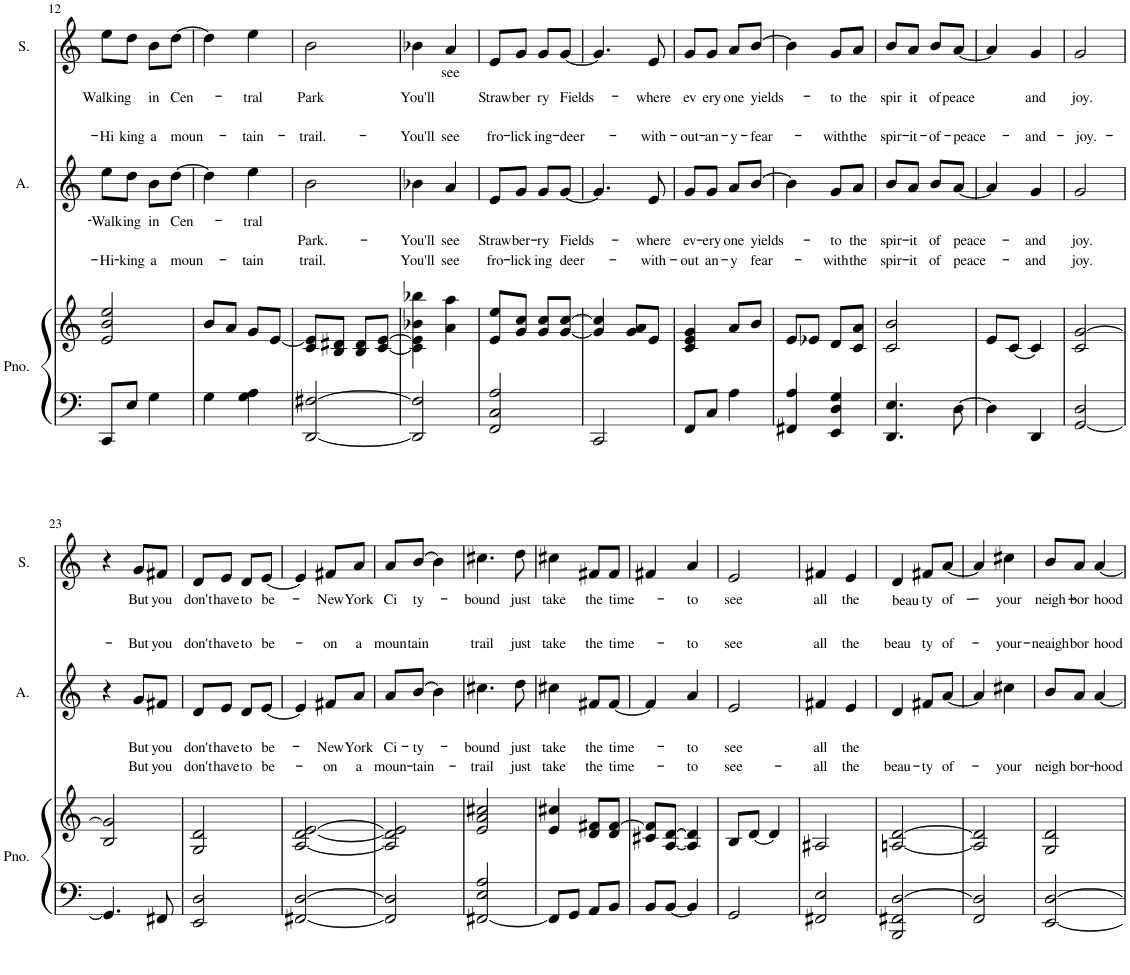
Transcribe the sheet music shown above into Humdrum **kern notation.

**kern	**kern	**kern	**text	**text	**text	**kern	**text	**text	**text
*part3	*part3	*part2	*part2	*part2	*part2	*part1	*part1	*part1	*part1
*staff4	*staff3	*staff2	*staff2	*staff2	*staff2	*staff1	*staff1	*staff1	*staff1
*I"Piano	*	*I"Alto	*	*	*	*I"Soprano	*	*	*
*I'Pno.	*	*I'A.	*	*	*	*I'S.	*	*	*
!!LO:PB:g=z
*clefF4	*clefG2	*clefG2	*	*	*	*clefG2	*	*	*
*k[]	*k[]	*k[]	*	*	*	*k[]	*	*	*
*M2/4	*M2/4	*M2/4	*	*	*	*M2/4	*	*	*
=12	=12	=12	=12	=12	=12	=12	=12	=12	=12
!	!	!	!LO:LY:b	!	!LO:LY:b	!	!LO:LY:b	!	!LO:LY:b
8CC/L	2e/ 2b/ 2ee/	8ee\L	Walk	.	-Hi-	8ee\L	Walking	.	-Hi
!	!	!	!LO:LY:b	!	!LO:LY:b	!	!	!	!LO:LY:b
8E/J	.	8dd\J	ing	.	-king	8dd\J	.	.	king
!	!	!	!LO:LY:b	!	!LO:LY:b	!	!LO:LY:b	!	!LO:LY:b
4G\	.	8b\L	in	.	a	8b\L	in	.	a
!	!	!	!LO:LY:b	!	!LO:LY:b	!	!LO:LY:b	!	!LO:LY:b
.	.	[8dd\J	Cen-	.	moun-	[8dd\J	Cen-	.	moun-
=13	=13	=13	=13	=13	=13	=13	=13	=13	=13
4G\	8b/L	4dd\]	.	.	.	4dd\]	.	.	.
.	8a/J	.	.	.	.	.	.	.	.
!	!	!	!LO:LY:b	!	!LO:LY:b	!	!LO:LY:b	!	!LO:LY:b
4G\ 4A\	8g/L	4ee\	-tral	.	-tain	4ee\	-tral	.	-tain-
.	[8e/J	.	.	.	.	.	.	.	.
=14	=14	=14	=14	=14	=14	=14	=14	=14	=14
!	!	!	!	!LO:LY:b	!LO:LY:b	!	!LO:LY:b	!	!LO:LY:b
[2DD/ [2F#X/	8c/ 8e/]L	2b\	.	Park.-	trail.	2b\	Park	.	-trail.-
.	8B/ 8d#X/J	.	.	.	.	.	.	.	.
.	8B/ 8d#/L	.	.	.	.	.	.	.	.
.	[8c/ [8e/J	.	.	.	.	.	.	.	.
=15	=15	=15	=15	=15	=15	=15	=15	=15	=15
!	!	!	!	!LO:LY:b	!LO:LY:b	!	!LO:LY:b	!	!LO:LY:b
2DD/] 2F#/]	4c\] 4e\] 4b-X\ 4bb-X\	4b-X\	.	-You'll	You'll	4b-X\	You'll	.	-You'll
!	!	!	!	!LO:LY:b	!LO:LY:b	!	!LO:LY:b	!	!LO:LY:b
.	4a\ 4aa\	4a/	.	see	see	4a/	see	.	see
=16	=16	=16	=16	=16	=16	=16	=16	=16	=16
!	!	!	!	!LO:LY:b	!LO:LY:b	!	!LO:LY:b	!	!LO:LY:b
2FF/ 2C/ 2A/	8e/ 8ee/L	8e/L	.	Straw-	fro-	8e/L	Straw	.	fro-
!	!	!	!	!LO:LY:b	!LO:LY:b	!	!LO:LY:b	!	!LO:LY:b
.	8g/ 8cc/J	8g/J	.	-ber-	-lick-	8g/J	ber	.	-lick-
!	!	!	!	!LO:LY:b	!LO:LY:b	!	!LO:LY:b	!	!LO:LY:b
.	8g/ 8cc/L	8g/L	.	-ry	-ing	8g/L	ry	.	-ing-
!	!	!	!	!LO:LY:b	!LO:LY:b	!	!LO:LY:b	!	!LO:LY:b
.	[8g/ [8cc/J	[8g/J	.	Fields-	deer-	[8g/J	Fields-	.	-deer-
=17	=17	=17	=17	=17	=17	=17	=17	=17	=17
2CC/	4g/] 4cc/]	4.g/]	.	.	.	4.g/]	.	.	.
.	8g/ 8a/L	.	.	.	.	.	.	.	.
!	!	!	!	!LO:LY:b	!LO:LY:b	!	!LO:LY:b	!	!LO:LY:b
.	8e/J	8e/	.	-where	-with-	8e/	-where	.	-with-
=18	=18	=18	=18	=18	=18	=18	=18	=18	=18
!	!	!	!	!LO:LY:b	!LO:LY:b	!	!LO:LY:b	!	!LO:LY:b
8FF/L	4c/ 4e/ 4g/	8g/L	.	ev-	-out	8g/L	ev	.	-out-
!	!	!	!	!LO:LY:b	!LO:LY:b	!	!LO:LY:b	!	!LO:LY:b
8C/J	.	8g/J	.	-ery	an-	8g/J	ery	.	-an-
!	!	!	!	!LO:LY:b	!LO:LY:b	!	!LO:LY:b	!	!LO:LY:b
4A\	8a/L	8a/L	.	one	-y	8a/L	one	.	-y-
!	!	!	!	!LO:LY:b	!LO:LY:b	!	!LO:LY:b	!	!LO:LY:b
.	8b/J	[8b/J	.	yields-	fear-	[8b/J	yields-	.	-fear-
=19	=19	=19	=19	=19	=19	=19	=19	=19	=19
4FF#X/ 4A/	8e/L	4b\]	.	.	.	4b\]	.	.	.
.	8e-X/J	.	.	.	.	.	.	.	.
!	!	!	!	!LO:LY:b	!LO:LY:b	!	!LO:LY:b	!	!LO:LY:b
4EE/ 4D/ 4G/	8d/L	8g/L	.	-to	-with	8g/L	-to	.	with
!	!	!	!	!LO:LY:b	!LO:LY:b	!	!LO:LY:b	!	!LO:LY:b
.	8c/ 8a/J	8a/J	.	the	the	8a/J	the	.	the
=20	=20	=20	=20	=20	=20	=20	=20	=20	=20
!	!	!	!	!LO:LY:b	!LO:LY:b	!	!LO:LY:b	!	!LO:LY:b
4.DD/ 4.E/	2c/ 2b/	8b/L	.	spir-	spir-	8b/L	spir	.	spir-
!	!	!	!	!LO:LY:b	!LO:LY:b	!	!LO:LY:b	!	!LO:LY:b
.	.	8a/J	.	-it	-it	8a/J	it	.	-it-
!	!	!	!	!LO:LY:b	!LO:LY:b	!	!LO:LY:b	!	!LO:LY:b
.	.	8b/L	.	of	of	8b/L	of	.	-of-
!	!	!	!	!LO:LY:b	!LO:LY:b	!	!LO:LY:b	!	!LO:LY:b
[8D\	.	[8a/J	.	peace-	peace-	[8a/J	peace	.	-peace-
=21	=21	=21	=21	=21	=21	=21	=21	=21	=21
4D\]	8e/L	4a/]	.	.	.	4a/]	.	.	.
.	[8c/J	.	.	.	.	.	.	.	.
!	!	!	!	!LO:LY:b	!LO:LY:b	!	!LO:LY:b	!	!LO:LY:b
4DD/	4c/]	4g/	.	-and	-and	4g/	and	.	-and-
=22	=22	=22	=22	=22	=22	=22	=22	=22	=22
!	!	!	!	!LO:LY:b	!LO:LY:b	!	!LO:LY:b	!	!LO:LY:b
[2GG/ 2D/	2c/ [2g/	2g/	.	joy.	joy.	2g/	joy.	.	-joy.-
!!LO:LB:g=z
=23	=23	=23	=23	=23	=23	=23	=23	=23	=23
4.GG/]	2B/ 2g/]	4r	.	.	.	4r	.	.	.
!	!	!	!	!LO:LY:b	!LO:LY:b	!	!LO:LY:b	!	!LO:LY:b
.	.	8g/L	.	But	But	8g/L	But	.	-But
!	!	!	!	!LO:LY:b	!LO:LY:b	!	!LO:LY:b	!	!LO:LY:b
8FF#X/	.	8f#X/J	.	you	you	8f#X/J	you	.	you
=24	=24	=24	=24	=24	=24	=24	=24	=24	=24
!	!	!	!	!LO:LY:b	!LO:LY:b	!	!LO:LY:b	!	!LO:LY:b
2EE/ 2D/	2G/ 2d/	8d/L	.	don't	don't	8d/L	don't	.	don't
!	!	!	!	!LO:LY:b	!LO:LY:b	!	!LO:LY:b	!	!LO:LY:b
.	.	8e/J	.	have	have	8e/J	have	.	have
!	!	!	!	!LO:LY:b	!LO:LY:b	!	!LO:LY:b	!	!LO:LY:b
.	.	8d/L	.	to	to	8d/L	to	.	to
!	!	!	!	!LO:LY:b	!LO:LY:b	!	!LO:LY:b	!	!LO:LY:b
.	.	[8e/J	.	be-	be-	[8e/J	be-	.	be-
=25	=25	=25	=25	=25	=25	=25	=25	=25	=25
[2FF#X/ [2D/	[2A/ [2d/ [2e/	4e/]	.	.	.	4e/]	.	.	.
!	!	!	!	!LO:LY:b	!LO:LY:b	!	!LO:LY:b	!	!LO:LY:b
.	.	8f#X/L	.	-New	-on	8f#X/L	-New	.	-on
!	!	!	!	!LO:LY:b	!LO:LY:b	!	!LO:LY:b	!	!LO:LY:b
.	.	8a/J	.	York	a	8a/J	York	.	a
=26	=26	=26	=26	=26	=26	=26	=26	=26	=26
!	!	!	!	!LO:LY:b	!LO:LY:b	!	!LO:LY:b	!	!LO:LY:b
2FF#/] 2D/]	2A/] 2d/] 2e/]	8a/L	.	Ci-	moun-	8a/L	Ci	.	moun-
!	!	!	!	!LO:LY:b	!LO:LY:b	!	!LO:LY:b	!	!LO:LY:b
.	.	[8b/J	.	-ty-	-tain-	[8b/J	ty-	.	-tain
.	.	4b\]	.	.	.	4b\]	.	.	.
=27	=27	=27	=27	=27	=27	=27	=27	=27	=27
!	!	!	!	!LO:LY:b	!LO:LY:b	!	!LO:LY:b	!	!LO:LY:b
[2FF#X/ 2E/ 2A/	2e/ 2a/ 2cc#X/	4.cc#X\	.	-bound	-trail	4.cc#X\	-bound	.	trail
!	!	!	!	!LO:LY:b	!LO:LY:b	!	!LO:LY:b	!	!LO:LY:b
.	.	8dd\	.	just	just	8dd\	just	.	just
=28	=28	=28	=28	=28	=28	=28	=28	=28	=28
!	!	!	!	!LO:LY:b	!LO:LY:b	!	!LO:LY:b	!	!LO:LY:b
8FF#/L]	4e/ 4cc#X/	4cc#X\	.	take	take	4cc#X\	take	.	take
8GG/J	.	.	.	.	.	.	.	.	.
!	!	!	!	!LO:LY:b	!LO:LY:b	!	!LO:LY:b	!	!LO:LY:b
8AA/L	8d/ 8f#X/L	8f#X/L	.	the	the	8f#X/L	the	.	the
!	!	!	!	!LO:LY:b	!LO:LY:b	!	!LO:LY:b	!	!LO:LY:b
8BB/J	8d/ [8f#/J	[8f#/J	.	time-	time-	8f#/J	time-	.	time-
=29	=29	=29	=29	=29	=29	=29	=29	=29	=29
8BB/L	8c#X/ 8f#/]L	4f#/]	.	.	.	4f#X/	.	.	.
[8BB/J	[8A/ [8d/J	.	.	.	.	.	.	.	.
!	!	!	!	!LO:LY:b	!LO:LY:b	!	!LO:LY:b	!	!LO:LY:b
4BB/]	4A/] 4d/]	4a/	.	-to	-to	4a/	-to	.	-to
=30	=30	=30	=30	=30	=30	=30	=30	=30	=30
!	!	!	!	!LO:LY:b	!LO:LY:b	!	!LO:LY:b	!	!LO:LY:b
2GG/	8B/L	2e/	.	see	see-	2e/	see	.	see
.	[8d/J	.	.	.	.	.	.	.	.
.	4d/]	.	.	.	.	.	.	.	.
=31	=31	=31	=31	=31	=31	=31	=31	=31	=31
!	!	!	!	!LO:LY:b	!LO:LY:b	!	!LO:LY:b	!	!LO:LY:b
2FF#X/ 2E/	2A#X/	4f#X/	.	all	-all	4f#X/	all	.	all
!	!	!	!	!LO:LY:b	!LO:LY:b	!	!LO:LY:b	!	!LO:LY:b
.	.	4e/	.	the	the	4e/	the	.	the
=32	=32	=32	=32	=32	=32	=32	=32	=32	=32
!	!	!	!	!	!LO:LY:b	!	!	!LO:LY:b	!LO:LY:b
2BBB/ 2FF#X/ [2D/	[2An/ [2d/	4d/	.	.	beau-	4d/	.	beau-	beau
!	!	!	!	!	!LO:LY:b	!	!LO:LY:b	!	!LO:LY:b
.	.	8f#X/L	.	.	-ty	8f#X/L	ty	.	ty
!	!	!	!	!	!LO:LY:b	!	!LO:LY:b	!	!LO:LY:b
.	.	[8a/J	.	.	of-	[8a/J	of-	.	of-
=33	=33	=33	=33	=33	=33	=33	=33	=33	=33
2FF/ 2D/]	2A/] 2d/]	4a/]	.	.	.	4a/]	.	.	.
!	!	!	!	!	!LO:LY:b	!	!LO:LY:b	!	!LO:LY:b
.	.	4cc#X\	.	.	-your	4cc#X\	-your	.	-your-
=34	=34	=34	=34	=34	=34	=34	=34	=34	=34
!	!	!	!	!	!LO:LY:b	!	!LO:LY:b	!	!LO:LY:b
[2EE/ [2D/	2G/ 2d/	8b/L	.	.	neigh-	8b/L	neigh	.	-neaigh
!	!	!	!	!	!LO:LY:b	!	!LO:LY:b	!	!LO:LY:b
.	.	8a/J	.	.	-bor-	8a/J	bor	.	bor
!	!	!	!	!	!LO:LY:b	!	!LO:LY:b	!	!LO:LY:b
.	.	[4a/	.	.	-hood-	[4a/	hood-	.	hood-
=	=	=	=	=	=	=	=	=	=
*-	*-	*-	*-	*-	*-	*-	*-	*-	*-
